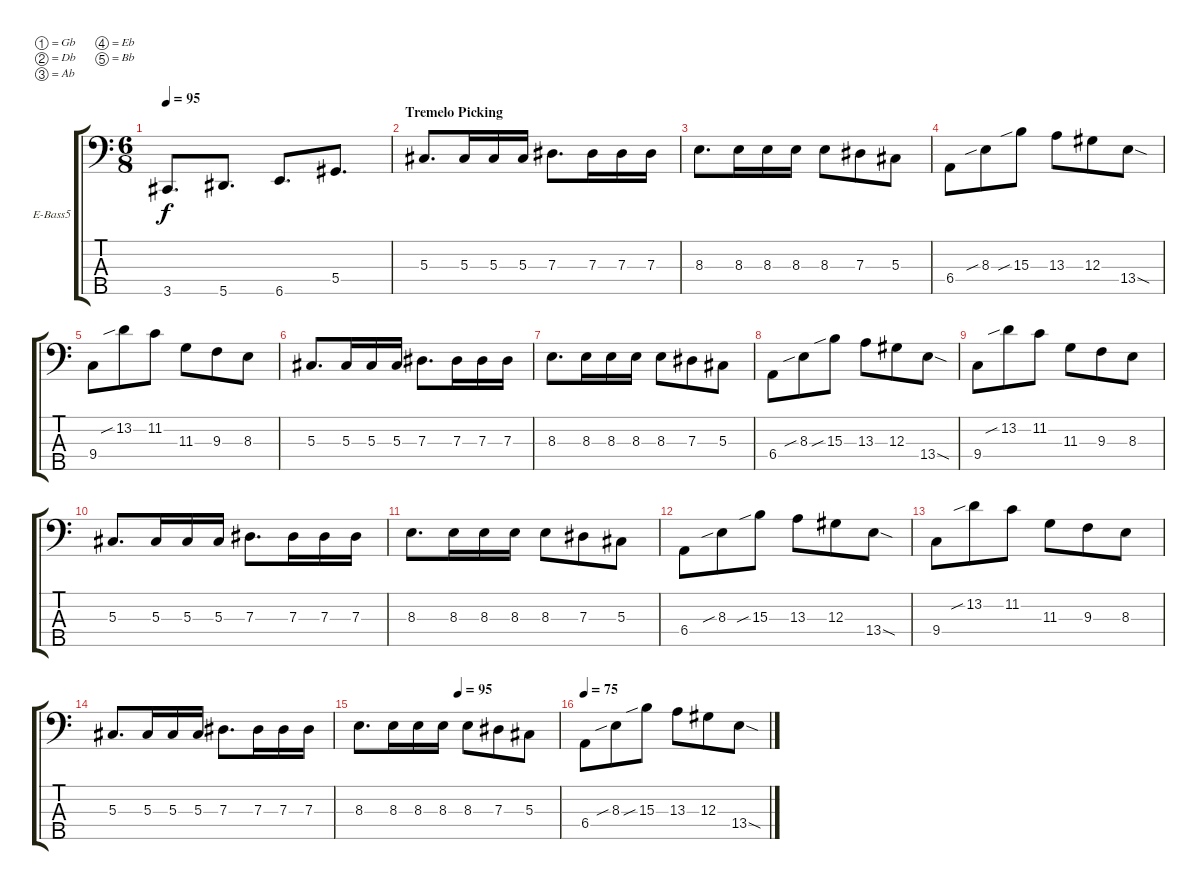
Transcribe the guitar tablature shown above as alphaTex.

\bracketExtendMode groupsimilarinstruments
\firstSystemTrackNameOrientation horizontal
\otherSystemsTrackNameOrientation horizontal
\track ("Electric Bass" "E-Bass5") {instrument electricbassfinger}
\staff {score tabs}
\tuning (Gb2 Db2 Ab1 Eb1 Bb0)
\ts (6 8)
\tempo 95
\clef f4
\ks c
3.5.8{d dy f} 5.5.8{d} 6.5.8{d} 5.4.8{d} |
\section ("" "Tremelo Picking")
5.3.8{d} 5.3.16 5.3.16 5.3.16 7.3.8{d} 7.3.16 7.3.16 7.3.16 |
8.3.8{d} 8.3.16 8.3.16 8.3.16 8.3.8 7.3.8 5.3.8 |
6.4.8 8.3{sib}.8 15.3{sib}.8 13.3.8 12.3.8 13.4{sod}.8 |
9.4.8 13.2{sib}.8 11.2.8 11.3.8 9.3.8 8.3.8 |
5.3.8{d} 5.3.16 5.3.16 5.3.16 7.3.8{d} 7.3.16 7.3.16 7.3.16 |
8.3.8{d} 8.3.16 8.3.16 8.3.16 8.3.8 7.3.8 5.3.8 |
6.4.8 8.3{sib}.8 15.3{sib}.8 13.3.8 12.3.8 13.4{sod}.8 |
9.4.8 13.2{sib}.8 11.2.8 11.3.8 9.3.8 8.3.8 |
5.3.8{d} 5.3.16 5.3.16 5.3.16 7.3.8{d} 7.3.16 7.3.16 7.3.16 |
8.3.8{d} 8.3.16 8.3.16 8.3.16 8.3.8 7.3.8 5.3.8 |
6.4.8 8.3{sib}.8 15.3{sib}.8 13.3.8 12.3.8 13.4{sod}.8 |
9.4.8 13.2{sib}.8 11.2.8 11.3.8 9.3.8 8.3.8 |
5.3.8{d} 5.3.16 5.3.16 5.3.16 7.3.8{d} 7.3.16 7.3.16 7.3.16 |
\tempo (95 0.5)
8.3.8{d} 8.3.16 8.3.16 8.3.16 8.3.8 7.3.8 5.3.8 |
\tempo 75
6.4.8 8.3{sib}.8 15.3{sib}.8 13.3.8 12.3.8 13.4{sod}.8
